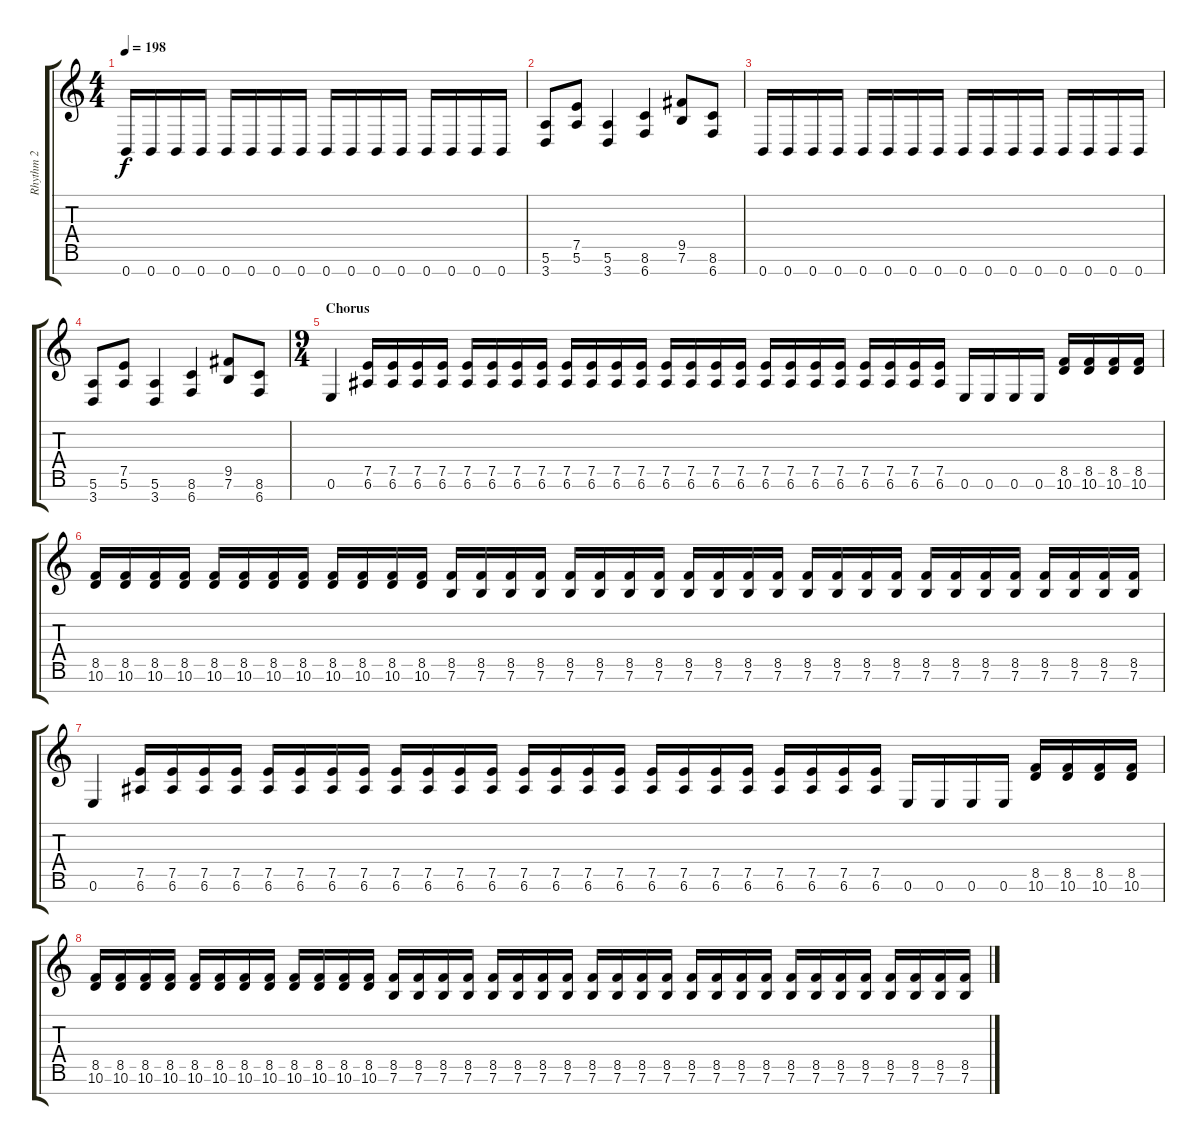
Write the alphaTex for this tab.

\track ("Rhythm 2" "Rhythm 2") {instrument overdrivenguitar}
\staff {score tabs}
\tuning (E4 B3 G3 D3 A2 E2 B1) {hide}
\ts (4 4)
\tempo 198
\clef g2
\ks c
0.7.16{dy f} 0.7.16 0.7.16 0.7.16 0.7.16 0.7.16 0.7.16 0.7.16 0.7.16 0.7.16 0.7.16 0.7.16 0.7.16 0.7.16 0.7.16 0.7.16 |
(5.6 3.7).8 (7.5 5.6).8 (5.6 3.7).4 (8.6 6.7).4 (9.5 7.6).8 (8.6 6.7).8 |
0.7.16 0.7.16 0.7.16 0.7.16 0.7.16 0.7.16 0.7.16 0.7.16 0.7.16 0.7.16 0.7.16 0.7.16 0.7.16 0.7.16 0.7.16 0.7.16 |
(5.6 3.7).8 (7.5 5.6).8 (5.6 3.7).4 (8.6 6.7).4 (9.5 7.6).8 (8.6 6.7).8 |
\ts (9 4)
\section ("" "Chorus")
0.6.4 (7.5 6.6).16 (7.5 6.6).16 (7.5 6.6).16 (7.5 6.6).16 (7.5 6.6).16 (7.5 6.6).16 (7.5 6.6).16 (7.5 6.6).16 (7.5 6.6).16 (7.5 6.6).16 (7.5 6.6).16 (7.5 6.6).16 (7.5 6.6).16 (7.5 6.6).16 (7.5 6.6).16 (7.5 6.6).16 (7.5 6.6).16 (7.5 6.6).16 (7.5 6.6).16 (7.5 6.6).16 (7.5 6.6).16 (7.5 6.6).16 (7.5 6.6).16 (7.5 6.6).16 0.6.16 0.6.16 0.6.16 0.6.16 (8.5 10.6).16 (8.5 10.6).16 (8.5 10.6).16 (8.5 10.6).16 |
(8.5 10.6).16 (8.5 10.6).16 (8.5 10.6).16 (8.5 10.6).16 (8.5 10.6).16 (8.5 10.6).16 (8.5 10.6).16 (8.5 10.6).16 (8.5 10.6).16 (8.5 10.6).16 (8.5 10.6).16 (8.5 10.6).16 (8.5 7.6).16 (8.5 7.6).16 (8.5 7.6).16 (8.5 7.6).16 (8.5 7.6).16 (8.5 7.6).16 (8.5 7.6).16 (8.5 7.6).16 (8.5 7.6).16 (8.5 7.6).16 (8.5 7.6).16 (8.5 7.6).16 (8.5 7.6).16 (8.5 7.6).16 (8.5 7.6).16 (8.5 7.6).16 (8.5 7.6).16 (8.5 7.6).16 (8.5 7.6).16 (8.5 7.6).16 (8.5 7.6).16 (8.5 7.6).16 (8.5 7.6).16 (8.5 7.6).16 |
0.6.4 (7.5 6.6).16 (7.5 6.6).16 (7.5 6.6).16 (7.5 6.6).16 (7.5 6.6).16 (7.5 6.6).16 (7.5 6.6).16 (7.5 6.6).16 (7.5 6.6).16 (7.5 6.6).16 (7.5 6.6).16 (7.5 6.6).16 (7.5 6.6).16 (7.5 6.6).16 (7.5 6.6).16 (7.5 6.6).16 (7.5 6.6).16 (7.5 6.6).16 (7.5 6.6).16 (7.5 6.6).16 (7.5 6.6).16 (7.5 6.6).16 (7.5 6.6).16 (7.5 6.6).16 0.6.16 0.6.16 0.6.16 0.6.16 (8.5 10.6).16 (8.5 10.6).16 (8.5 10.6).16 (8.5 10.6).16 |
(8.5 10.6).16 (8.5 10.6).16 (8.5 10.6).16 (8.5 10.6).16 (8.5 10.6).16 (8.5 10.6).16 (8.5 10.6).16 (8.5 10.6).16 (8.5 10.6).16 (8.5 10.6).16 (8.5 10.6).16 (8.5 10.6).16 (8.5 7.6).16 (8.5 7.6).16 (8.5 7.6).16 (8.5 7.6).16 (8.5 7.6).16 (8.5 7.6).16 (8.5 7.6).16 (8.5 7.6).16 (8.5 7.6).16 (8.5 7.6).16 (8.5 7.6).16 (8.5 7.6).16 (8.5 7.6).16 (8.5 7.6).16 (8.5 7.6).16 (8.5 7.6).16 (8.5 7.6).16 (8.5 7.6).16 (8.5 7.6).16 (8.5 7.6).16 (8.5 7.6).16 (8.5 7.6).16 (8.5 7.6).16 (8.5 7.6).16
